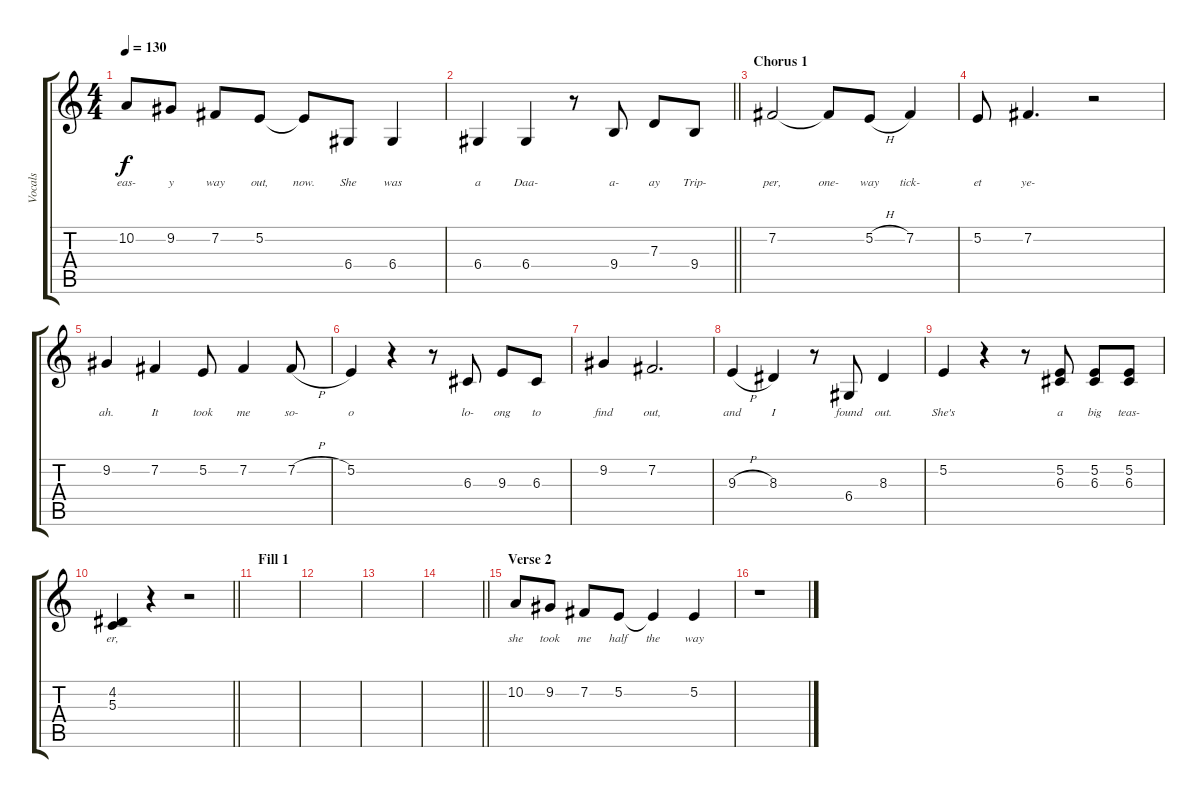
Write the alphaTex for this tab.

\track ("Vocals" "Vocals") {solo instrument voiceoohs}
\staff {score tabs}
\tuning (E4 B3 G3 D3 A2 E2) {hide}
\ts (4 4)
\tempo 130
\clef g2
\ks c
10.2.8{lyrics (0 "eas-") lyrics (1 "") lyrics (2 "") lyrics (3 "") lyrics (4 "") dy f} 9.2.8{lyrics (0 "y") lyrics (1 "") lyrics (2 "") lyrics (3 "") lyrics (4 "")} 7.2.8{lyrics (0 "way") lyrics (1 "") lyrics (2 "") lyrics (3 "") lyrics (4 "")} 5.2.8{lyrics (0 "out,") lyrics (1 "") lyrics (2 "") lyrics (3 "") lyrics (4 "")} 5.2{t}.8{lyrics (0 "now.") lyrics (1 "") lyrics (2 "") lyrics (3 "") lyrics (4 "")} 6.4.8{lyrics (0 "She") lyrics (1 "") lyrics (2 "") lyrics (3 "") lyrics (4 "")} 6.4.4{lyrics (0 "was") lyrics (1 "") lyrics (2 "") lyrics (3 "") lyrics (4 "")} |
\barLineRight lightlight
6.4.4{lyrics (0 "a") lyrics (1 "") lyrics (2 "") lyrics (3 "") lyrics (4 "")} 6.4.4{lyrics (0 "Daa-") lyrics (1 "") lyrics (2 "") lyrics (3 "") lyrics (4 "")} r.8 9.4.8{lyrics (0 "a-") lyrics (1 "") lyrics (2 "") lyrics (3 "") lyrics (4 "")} 7.3.8{lyrics (0 "ay") lyrics (1 "") lyrics (2 "") lyrics (3 "") lyrics (4 "")} 9.4.8{lyrics (0 "Trip-") lyrics (1 "") lyrics (2 "") lyrics (3 "") lyrics (4 "")} |
\section ("" "Chorus 1")
7.2.2{lyrics (0 "per,") lyrics (1 "") lyrics (2 "") lyrics (3 "") lyrics (4 "")} 7.2{t}.8{lyrics (0 "one-") lyrics (1 "") lyrics (2 "") lyrics (3 "") lyrics (4 "")} 5.2{h}.8{lyrics (0 "way") lyrics (1 "") lyrics (2 "") lyrics (3 "") lyrics (4 "")} 7.2.4{lyrics (0 "tick-") lyrics (1 "") lyrics (2 "") lyrics (3 "") lyrics (4 "")} |
5.2.8{lyrics (0 "et") lyrics (1 "") lyrics (2 "") lyrics (3 "") lyrics (4 "")} 7.2.4{d lyrics (0 "ye-") lyrics (1 "") lyrics (2 "") lyrics (3 "") lyrics (4 "")} r.2 |
9.2.4{lyrics (0 "ah.") lyrics (1 "") lyrics (2 "") lyrics (3 "") lyrics (4 "")} 7.2.4{lyrics (0 "It") lyrics (1 "") lyrics (2 "") lyrics (3 "") lyrics (4 "")} 5.2.8{lyrics (0 "took") lyrics (1 "") lyrics (2 "") lyrics (3 "") lyrics (4 "")} 7.2.4{lyrics (0 "me") lyrics (1 "") lyrics (2 "") lyrics (3 "") lyrics (4 "")} 7.2{h}.8{lyrics (0 "so-") lyrics (1 "") lyrics (2 "") lyrics (3 "") lyrics (4 "")} |
5.2.4{lyrics (0 "o") lyrics (1 "") lyrics (2 "") lyrics (3 "") lyrics (4 "")} r.4 r.8 6.3.8{lyrics (0 "lo-") lyrics (1 "") lyrics (2 "") lyrics (3 "") lyrics (4 "")} 9.3.8{lyrics (0 "ong") lyrics (1 "") lyrics (2 "") lyrics (3 "") lyrics (4 "")} 6.3.8{lyrics (0 "to") lyrics (1 "") lyrics (2 "") lyrics (3 "") lyrics (4 "")} |
9.2.4{lyrics (0 "find") lyrics (1 "") lyrics (2 "") lyrics (3 "") lyrics (4 "")} 7.2.2{d lyrics (0 "out,") lyrics (1 "") lyrics (2 "") lyrics (3 "") lyrics (4 "")} |
9.3{h}.4{lyrics (0 "and") lyrics (1 "") lyrics (2 "") lyrics (3 "") lyrics (4 "")} 8.3.4{lyrics (0 "I") lyrics (1 "") lyrics (2 "") lyrics (3 "") lyrics (4 "")} r.8 6.4.8{lyrics (0 "found") lyrics (1 "") lyrics (2 "") lyrics (3 "") lyrics (4 "")} 8.3.4{lyrics (0 "out.") lyrics (1 "") lyrics (2 "") lyrics (3 "") lyrics (4 "")} |
5.2.4{lyrics (0 "She's") lyrics (1 "") lyrics (2 "") lyrics (3 "") lyrics (4 "")} r.4 r.8 (5.2 6.3).8{lyrics (0 "a") lyrics (1 "") lyrics (2 "") lyrics (3 "") lyrics (4 "")} (5.2 6.3).8{lyrics (0 "big") lyrics (1 "") lyrics (2 "") lyrics (3 "") lyrics (4 "")} (5.2 6.3).8{lyrics (0 "teas-") lyrics (1 "") lyrics (2 "") lyrics (3 "") lyrics (4 "")} |
\barLineRight lightlight
(4.2 5.3).4{lyrics (0 "er,") lyrics (1 "") lyrics (2 "") lyrics (3 "") lyrics (4 "")} r.4 r.2 |
\section ("" "Fill 1")
|
|
|
\barLineRight lightlight
|
\section ("" "Verse 2")
10.2.8{lyrics (0 "she") lyrics (1 "") lyrics (2 "") lyrics (3 "") lyrics (4 "")} 9.2.8{lyrics (0 "took") lyrics (1 "") lyrics (2 "") lyrics (3 "") lyrics (4 "")} 7.2.8{lyrics (0 "me") lyrics (1 "") lyrics (2 "") lyrics (3 "") lyrics (4 "")} 5.2.8{lyrics (0 "half") lyrics (1 "") lyrics (2 "") lyrics (3 "") lyrics (4 "")} 5.2{t}.4{lyrics (0 "the") lyrics (1 "") lyrics (2 "") lyrics (3 "") lyrics (4 "")} 5.2.4{lyrics (0 "way") lyrics (1 "") lyrics (2 "") lyrics (3 "") lyrics (4 "")} |
r.1
